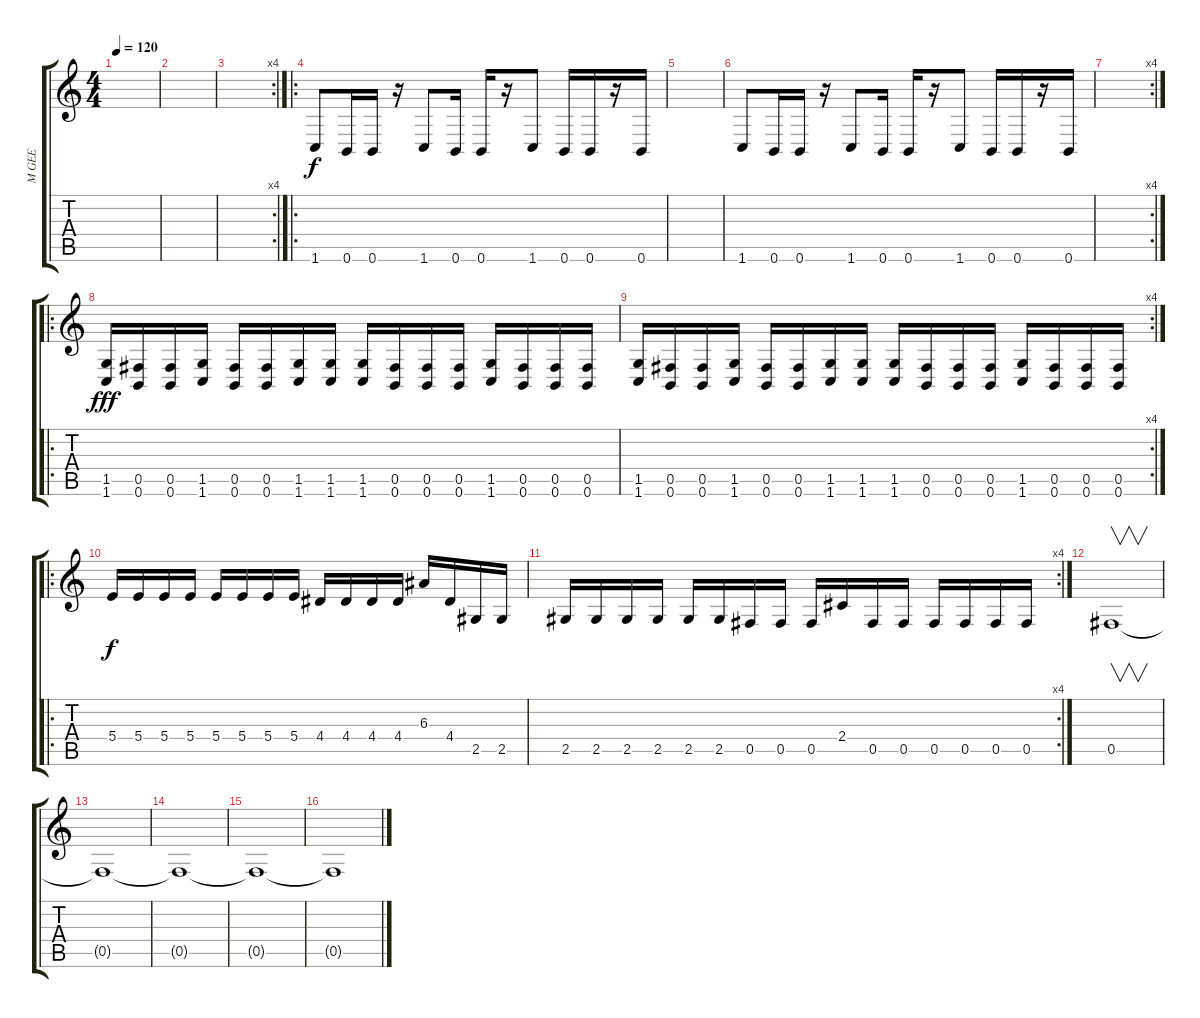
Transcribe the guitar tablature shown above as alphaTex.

\track ("M GEE" "M GEE") {instrument distortionguitar}
\staff {score tabs}
\tuning (Db4 Ab3 E3 B2 Gb2 B1) {hide}
\ts (4 4)
\tempo 120
\clef g2
\ks c
|
|
\rc 4
|
\ro
1.6.8{dy f} 0.6.16 0.6.16 r.16 1.6.8 0.6.16 0.6.16 r.16 1.6.8 0.6.16 0.6.16 r.16 0.6.16 |
|
1.6.8 0.6.16 0.6.16 r.16 1.6.8 0.6.16 0.6.16 r.16 1.6.8 0.6.16 0.6.16 r.16 0.6.16 |
\rc 4
|
\ro
(1.5 1.6).16{dy fff} (0.5 0.6).16 (0.5 0.6).16 (1.5 1.6).16 (0.5 0.6).16 (0.5 0.6).16 (1.5 1.6).16 (1.5 1.6).16 (1.5 1.6).16 (0.5 0.6).16 (0.5 0.6).16 (0.5 0.6).16 (1.5 1.6).16 (0.5 0.6).16 (0.5 0.6).16 (0.5 0.6).16 |
\rc 4
(1.5 1.6).16 (0.5 0.6).16 (0.5 0.6).16 (1.5 1.6).16 (0.5 0.6).16 (0.5 0.6).16 (1.5 1.6).16 (1.5 1.6).16 (1.5 1.6).16 (0.5 0.6).16 (0.5 0.6).16 (0.5 0.6).16 (1.5 1.6).16 (0.5 0.6).16 (0.5 0.6).16 (0.5 0.6).16 |
\ro
5.4.16{dy f} 5.4.16 5.4.16 5.4.16 5.4.16 5.4.16 5.4.16 5.4.16 4.4.16 4.4.16 4.4.16 4.4.16 6.3.16 4.4.16 2.5.16 2.5.16 |
\rc 4
2.5.16 2.5.16 2.5.16 2.5.16 2.5.16 2.5.16 0.5.16 0.5.16 0.5.16 2.4.16 0.5.16 0.5.16 0.5.16 0.5.16 0.5.16 0.5.16 |
0.5.1{v} |
0.5{t}.1 |
0.5{t}.1 |
0.5{t}.1 |
0.5{t}.1{volume 14}
